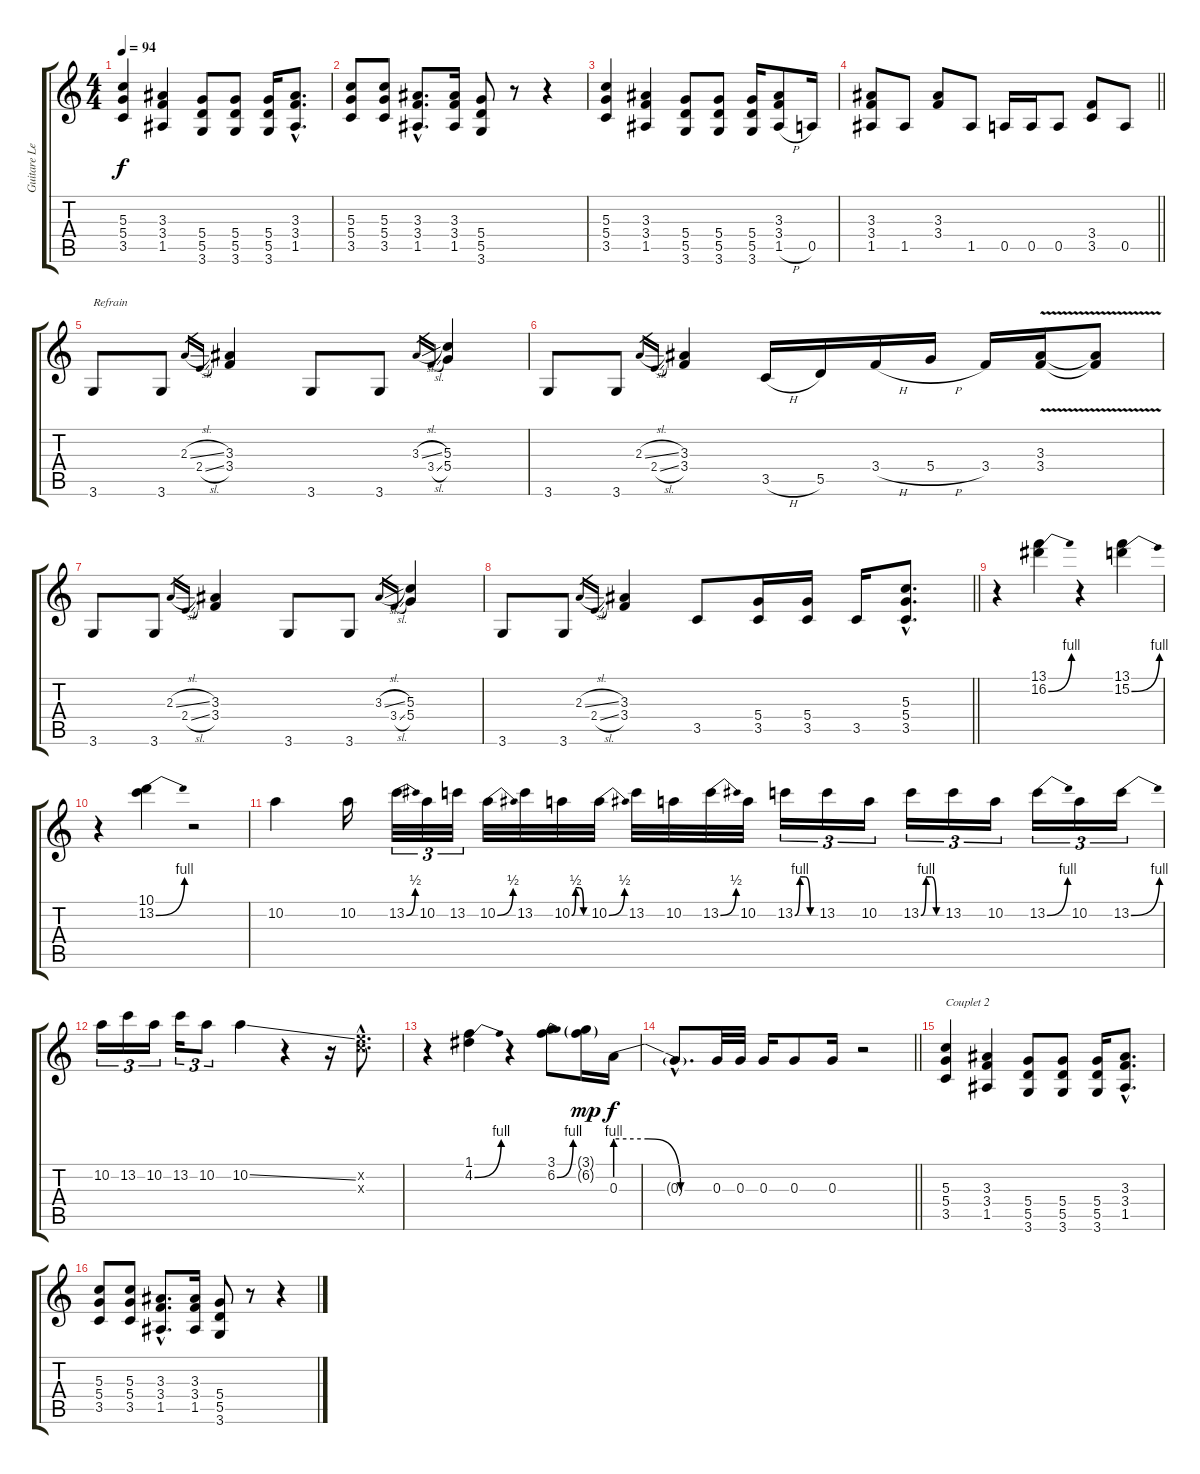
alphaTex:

\track ("Guitare Lead" "Guitare Le") {instrument distortionguitar}
\staff {score tabs}
\tuning (E4 B3 G3 D3 A2 E2) {hide}
\ts (4 4)
\tempo 94
\clef g2
\ks c
(5.3 5.4 3.5).4{dy f} (3.3 3.4 1.5).4 (5.4 5.5 3.6).8 (5.4 5.5 3.6).8 (5.4 5.5 3.6).16 (3.3{hac} 3.4{hac} 1.5{hac}).8{d} |
(5.3 5.4 3.5).8 (5.3 5.4 3.5).8 (3.3{hac} 3.4{hac} 1.5{hac}).8{d} (3.3 3.4 1.5).16 (5.4 5.5 3.6).8 r.8 r.4 |
(5.3 5.4 3.5).4 (3.3 3.4 1.5).4 (5.4 5.5 3.6).8 (5.4 5.5 3.6).8 (5.4 5.5 3.6).16 (3.3 3.4 1.5{h}).8 0.5.16 |
\barLineRight lightlight
(3.3 3.4 1.5).8 1.5.8 (3.3 3.4).8 1.5.8 0.5.16 0.5.16 0.5.8 (3.4 3.5).8 0.5.8 |
3.6.8{txt "Refrain"} 3.6.8 2.3{sl}.16{gr} 2.4{sl}.16{gr} (3.3 3.4).4 3.6.8 3.6.8 3.3{sl}.16{gr} 3.4{sl}.16{gr} (5.3 5.4).4 |
3.6.8 3.6.8 2.3{sl}.16{gr} 2.4{sl}.16{gr} (3.3 3.4).4 3.5{h}.16 5.5.16 3.4{h}.16 5.4{h}.16 3.4.16 (3.3{v} 3.4{v}).16 (3.3{t} 3.4{t}).8 |
3.6.8 3.6.8 2.3{sl}.16{gr} 2.4{sl}.16{gr} (3.3 3.4).4 3.6.8 3.6.8 3.3{sl}.16{gr} 3.4{sl}.16{gr} (5.3 5.4).4 |
\barLineRight lightlight
3.6.8 3.6.8 2.3{sl}.16{gr} 2.4{sl}.16{gr} (3.3 3.4).4 3.5.8 (5.4 3.5).16 (5.4 3.5).16 3.5.16 (5.3{hac} 5.4{hac} 3.5{hac}).8{d} |
r.4 (13.1 16.2{be (bend 0 0 60 4)}).4 r.4 (13.1 15.2{be (bend 0 0 60 4)}).4 |
r.4 (10.1 13.2{be (bend 0 0 60 4)}).4 r.2 |
10.2.4 10.2.16 13.2{be (bend 0 0 60 2)}.32{tu (3 2)} 10.2.32{tu (3 2)} 13.2.32{tu (3 2)} 10.2{be (bend 0 0 60 2)}.32 13.2.32 10.2{be (custom 0 0 15 2 30 2 45 0 60 0)}.32 10.2{be (bend 0 0 60 2)}.32 13.2.32 10.2.32 13.2{be (bend 0 0 60 2)}.32 10.2.32 13.2{be (custom 0 0 15 4 30 4 45 0 60 0)}.16{tu (3 2)} 13.2.16{tu (3 2)} 10.2.16{tu (3 2)} 13.2{be (custom 0 0 15 4 30 4 45 0 60 0)}.16{tu (3 2)} 13.2.16{tu (3 2)} 10.2.16{tu (3 2)} 13.2{be (bend 0 0 60 4)}.16{tu (3 2)} 10.2.16{tu (3 2)} 13.2{be (bend 0 0 60 4)}.16{tu (3 2)} |
10.2.16{tu (3 2)} 13.2.16{tu (3 2)} 10.2.16{tu (3 2)} 13.2.16{tu (3 2)} 10.2.8{tu (3 2)} 10.2{ss}.4 r.4 r.16 (5.2{hac x} 5.3{hac x}).8{d} |
r.4 (1.1 4.2{be (bend 0 0 60 4)}).4 r.4 (3.1 6.2{be (bend 0 0 60 4)}).8 (3.1{g} 6.2{g}).16{dy mp} 0.3{be (custom 0 4 20 4 40 0 60 0)}.16{dy f} |
\barLineRight lightlight
0.3{hac t}.8{d} 0.3.32 0.3.32 0.3.16 0.3.8 0.3.16 r.2 |
(5.3 5.4 3.5).4{txt "Couplet 2"} (3.3 3.4 1.5).4 (5.4 5.5 3.6).8 (5.4 5.5 3.6).8 (5.4 5.5 3.6).16 (3.3{hac} 3.4{hac} 1.5{hac}).8{d} |
(5.3 5.4 3.5).8 (5.3 5.4 3.5).8 (3.3{hac} 3.4{hac} 1.5{hac}).8{d} (3.3 3.4 1.5).16 (5.4 5.5 3.6).8 r.8 r.4
